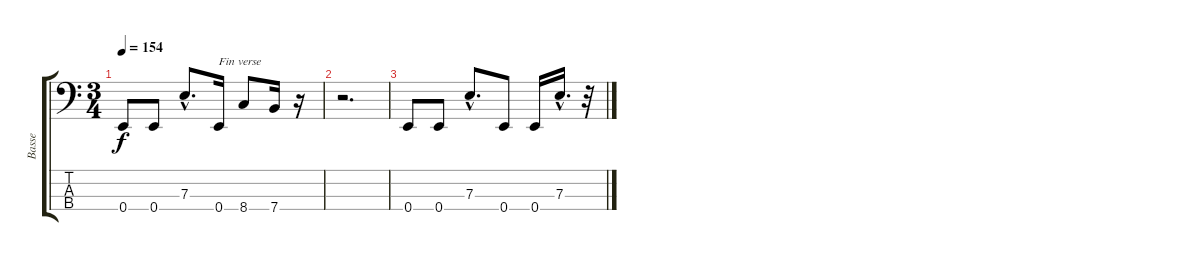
\track ("Basse" "Basse") {instrument electricbasspick}
\staff {score tabs}
\tuning (G2 D2 A1 E1) {hide}
\ts (3 4)
\tempo 154
\clef f4
\ks c
0.4.8{dy f} 0.4.8 7.3{hac}.8{d} 0.4.16{txt "Fin verse"} 8.4.8 7.4.16 r.16 |
r.2{d} |
0.4.8 0.4.8 7.3{hac}.8{d} 0.4.8 0.4.16 7.3{hac}.16{d} r.32
